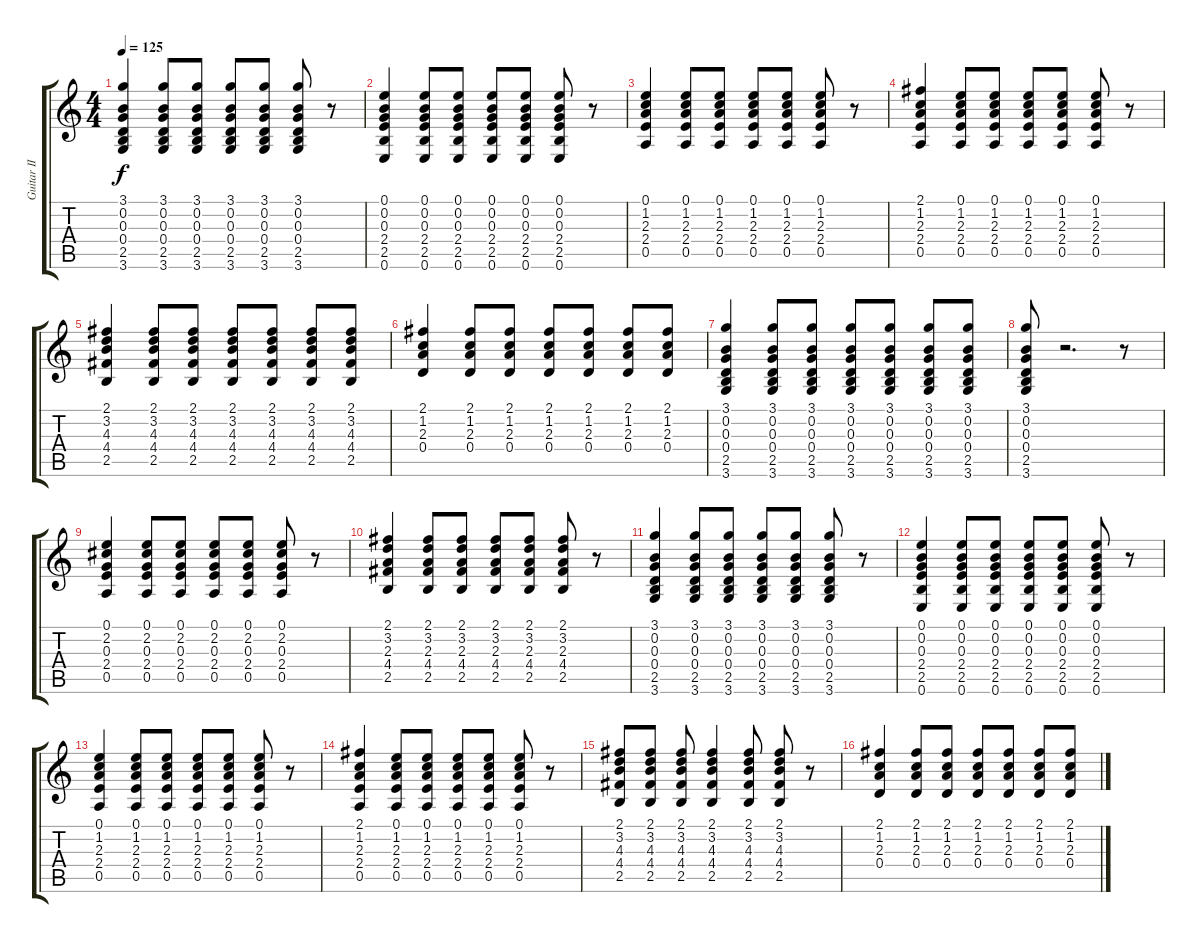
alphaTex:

\track ("Guitar II" "Guitar II") {instrument acousticguitarsteel}
\staff {score tabs}
\tuning (E4 B3 G3 D3 A2 E2) {hide}
\ts (4 4)
\tempo 125
\clef g2
\ks c
(3.1 0.2 0.3 0.4 2.5 3.6).4{dy f} (3.1 0.2 0.3 0.4 2.5 3.6).8 (3.1 0.2 0.3 0.4 2.5 3.6).8 (3.1 0.2 0.3 0.4 2.5 3.6).8 (3.1 0.2 0.3 0.4 2.5 3.6).8 (3.1 0.2 0.3 0.4 2.5 3.6).8 r.8 |
(0.1 0.2 0.3 2.4 2.5 0.6).4 (0.1 0.2 0.3 2.4 2.5 0.6).8 (0.1 0.2 0.3 2.4 2.5 0.6).8 (0.1 0.2 0.3 2.4 2.5 0.6).8 (0.1 0.2 0.3 2.4 2.5 0.6).8 (0.1 0.2 0.3 2.4 2.5 0.6).8 r.8 |
(0.1 1.2 2.3 2.4 0.5).4 (0.1 1.2 2.3 2.4 0.5).8 (0.1 1.2 2.3 2.4 0.5).8 (0.1 1.2 2.3 2.4 0.5).8 (0.1 1.2 2.3 2.4 0.5).8 (0.1 1.2 2.3 2.4 0.5).8 r.8 |
(2.1 1.2 2.3 2.4 0.5).4 (0.1 1.2 2.3 2.4 0.5).8 (0.1 1.2 2.3 2.4 0.5).8 (0.1 1.2 2.3 2.4 0.5).8 (0.1 1.2 2.3 2.4 0.5).8 (0.1 1.2 2.3 2.4 0.5).8 r.8 |
(2.1 3.2 4.3 4.4 2.5).4 (2.1 3.2 4.3 4.4 2.5).8 (2.1 3.2 4.3 4.4 2.5).8 (2.1 3.2 4.3 4.4 2.5).8 (2.1 3.2 4.3 4.4 2.5).8 (2.1 3.2 4.3 4.4 2.5).8 (2.1 3.2 4.3 4.4 2.5).8 |
(2.1 1.2 2.3 0.4).4 (2.1 1.2 2.3 0.4).8 (2.1 1.2 2.3 0.4).8 (2.1 1.2 2.3 0.4).8 (2.1 1.2 2.3 0.4).8 (2.1 1.2 2.3 0.4).8 (2.1 1.2 2.3 0.4).8 |
(3.1 0.2 0.3 0.4 2.5 3.6).4 (3.1 0.2 0.3 0.4 2.5 3.6).8 (3.1 0.2 0.3 0.4 2.5 3.6).8 (3.1 0.2 0.3 0.4 2.5 3.6).8 (3.1 0.2 0.3 0.4 2.5 3.6).8 (3.1 0.2 0.3 0.4 2.5 3.6).8 (3.1 0.2 0.3 0.4 2.5 3.6).8 |
(3.1 0.2 0.3 0.4 2.5 3.6).8 r.2{d} r.8 |
(0.1 2.2 0.3 2.4 0.5).4 (0.1 2.2 0.3 2.4 0.5).8 (0.1 2.2 0.3 2.4 0.5).8 (0.1 2.2 0.3 2.4 0.5).8 (0.1 2.2 0.3 2.4 0.5).8 (0.1 2.2 0.3 2.4 0.5).8 r.8 |
(2.1 3.2 2.3 4.4 2.5).4 (2.1 3.2 2.3 4.4 2.5).8 (2.1 3.2 2.3 4.4 2.5).8 (2.1 3.2 2.3 4.4 2.5).8 (2.1 3.2 2.3 4.4 2.5).8 (2.1 3.2 2.3 4.4 2.5).8 r.8 |
(3.1 0.2 0.3 0.4 2.5 3.6).4 (3.1 0.2 0.3 0.4 2.5 3.6).8 (3.1 0.2 0.3 0.4 2.5 3.6).8 (3.1 0.2 0.3 0.4 2.5 3.6).8 (3.1 0.2 0.3 0.4 2.5 3.6).8 (3.1 0.2 0.3 0.4 2.5 3.6).8 r.8 |
(0.1 0.2 0.3 2.4 2.5 0.6).4 (0.1 0.2 0.3 2.4 2.5 0.6).8 (0.1 0.2 0.3 2.4 2.5 0.6).8 (0.1 0.2 0.3 2.4 2.5 0.6).8 (0.1 0.2 0.3 2.4 2.5 0.6).8 (0.1 0.2 0.3 2.4 2.5 0.6).8 r.8 |
(0.1 1.2 2.3 2.4 0.5).4 (0.1 1.2 2.3 2.4 0.5).8 (0.1 1.2 2.3 2.4 0.5).8 (0.1 1.2 2.3 2.4 0.5).8 (0.1 1.2 2.3 2.4 0.5).8 (0.1 1.2 2.3 2.4 0.5).8 r.8 |
(2.1 1.2 2.3 2.4 0.5).4 (0.1 1.2 2.3 2.4 0.5).8 (0.1 1.2 2.3 2.4 0.5).8 (0.1 1.2 2.3 2.4 0.5).8 (0.1 1.2 2.3 2.4 0.5).8 (0.1 1.2 2.3 2.4 0.5).8 r.8 |
(2.1 3.2 4.3 4.4 2.5).8 (2.1 3.2 4.3 4.4 2.5).8 (2.1 3.2 4.3 4.4 2.5).8 (2.1 3.2 4.3 4.4 2.5).4 (2.1 3.2 4.3 4.4 2.5).8 (2.1 3.2 4.3 4.4 2.5).8 r.8 |
(2.1 1.2 2.3 0.4).4 (2.1 1.2 2.3 0.4).8 (2.1 1.2 2.3 0.4).8 (2.1 1.2 2.3 0.4).8 (2.1 1.2 2.3 0.4).8 (2.1 1.2 2.3 0.4).8 (2.1 1.2 2.3 0.4).8
